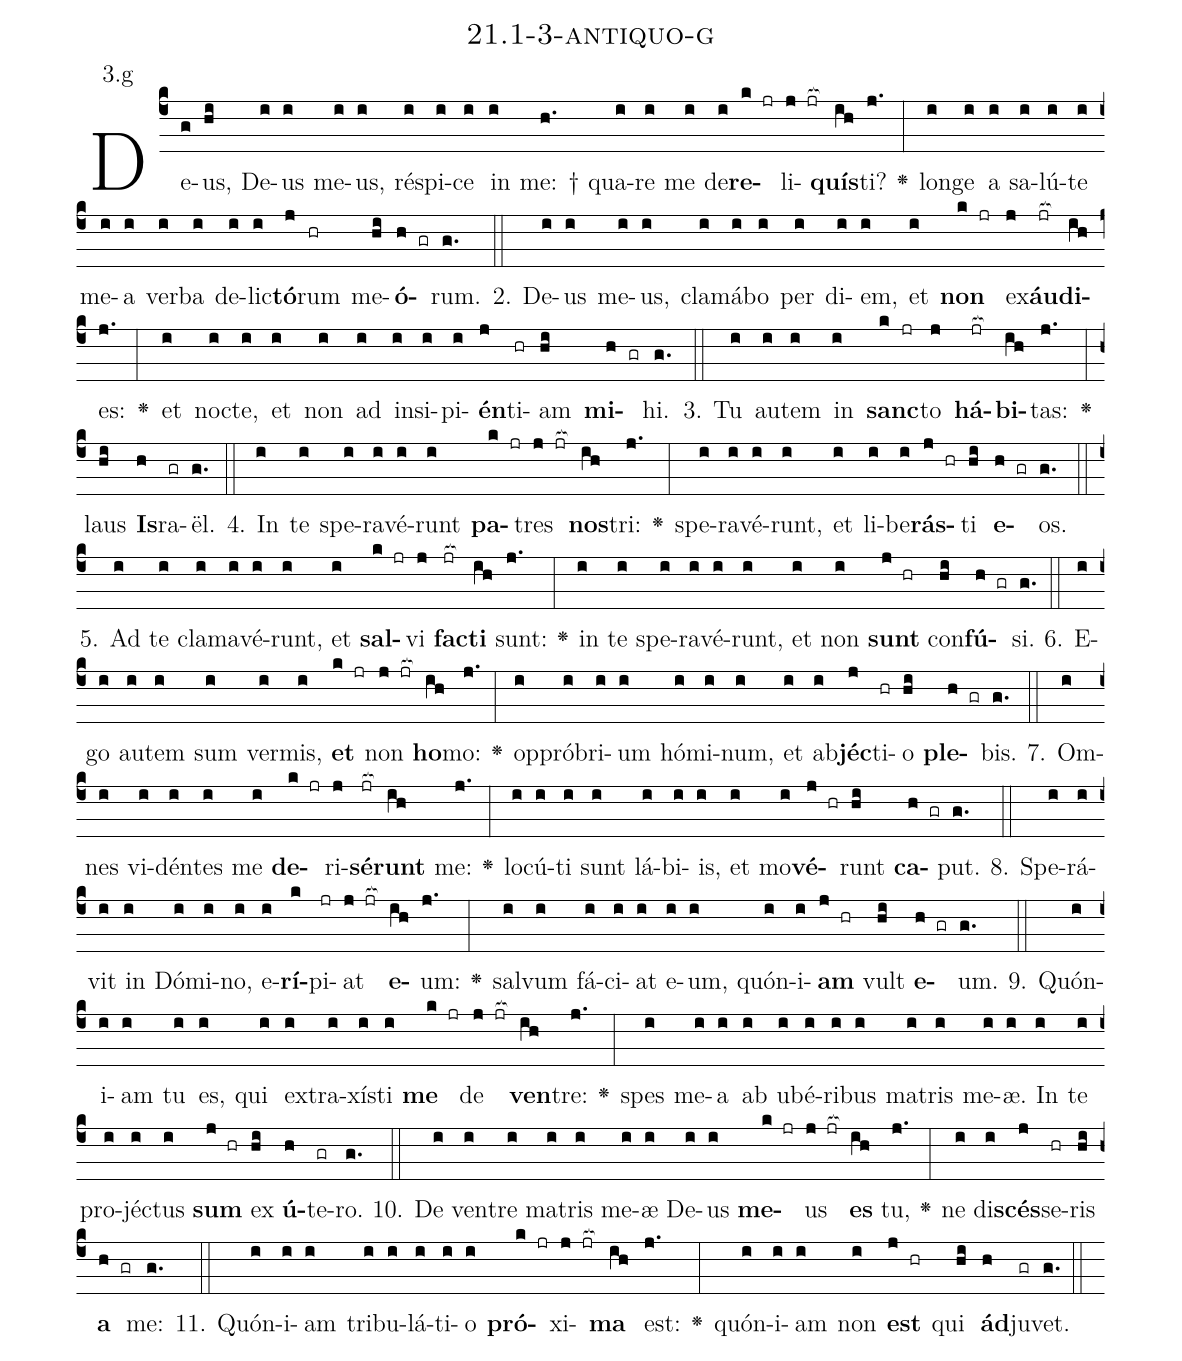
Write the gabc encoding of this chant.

name: 21.1-3-antiquo-g;
annotation: 3.g;
%%
(c4)De(g)us,(hi) De(i)us(i) me(i)us,(i) ré(i)spi(i)ce(i) in(i) me: †(h.) qua(i)re(i) me(i) de(i)<b>re</b>(k jr)li(j jr[ocb:1{])<b>quís</b>(ih[ocb:0}])ti?(j.) <v>\greheightstar</v>(:) lon(i)ge(i) a(i) sa(i)lú(i)te(i) me(i)a(i) ver(i)ba(i) de(i)lic(i)<b>tó</b>(j)rum(hr) me(hi)<b>ó</b>(h gr)rum.(g.) (::)
2. De(i)us(i) me(i)us,(i) cla(i)má(i)bo(i) per(i) di(i)em,(i) et(i) <b>non</b>(k jr) ex(j)<b>áu</b>(jr[ocb:1{])<b>di</b>(ih[ocb:0}])es:(j.) <v>\greheightstar</v>(:) et(i) noc(i)te,(i) et(i) non(i) ad(i) in(i)si(i)pi(i)<b>én</b>(j)ti(hr)am(hi) <b>mi</b>(h gr)hi.(g.) (::)
3. Tu(i) au(i)tem(i) in(i) <b>sanc</b>(k jr)to(j) <b>há</b>(jr[ocb:1{])<b>bi</b>(ih[ocb:0}])tas:(j.) <v>\greheightstar</v>(:) laus(hi) <b>Is</b>(h)ra(gr)ël.(g.) (::)
4. In(i) te(i) spe(i)ra(i)vé(i)runt(i) <b>pa</b>(k jr)tres(j jr[ocb:1{]) <b>nos</b>(ih[ocb:0}])tri:(j.) <v>\greheightstar</v>(:) spe(i)ra(i)vé(i)runt,(i) et(i) li(i)be(i)<b>rás</b>(j hr)ti(hi) <b>e</b>(h gr)os.(g.) (::)
5. Ad(i) te(i) cla(i)ma(i)vé(i)runt,(i) et(i) <b>sal</b>(k jr)vi(j) <b>fac</b>(jr[ocb:1{])<b>ti</b>(ih[ocb:0}]) sunt:(j.) <v>\greheightstar</v>(:) in(i) te(i) spe(i)ra(i)vé(i)runt,(i) et(i) non(i) <b>sunt</b>(j hr) con(hi)<b>fú</b>(h gr)si.(g.) (::)
6. E(i)go(i) au(i)tem(i) sum(i) ver(i)mis,(i) <b>et</b>(k jr) non(j jr[ocb:1{]) <b>ho</b>(ih[ocb:0}])mo:(j.) <v>\greheightstar</v>(:) op(i)pró(i)bri(i)um(i) hó(i)mi(i)num,(i) et(i) ab(i)<b>jéc</b>(j)ti(hr)o(hi) <b>ple</b>(h gr)bis.(g.) (::)
7. Om(i)nes(i) vi(i)dén(i)tes(i) me(i) <b>de</b>(k jr)ri(j)<b>sé</b>(jr[ocb:1{])<b>runt</b>(ih[ocb:0}]) me:(j.) <v>\greheightstar</v>(:) lo(i)cú(i)ti(i) sunt(i) lá(i)bi(i)is,(i) et(i) mo(i)<b>vé</b>(j hr)runt(hi) <b>ca</b>(h gr)put.(g.) (::)
8. Spe(i)rá(i)vit(i) in(i) Dó(i)mi(i)no,(i) e(i)<b>rí</b>(k)pi(jr)at(j jr[ocb:1{]) <b>e</b>(ih[ocb:0}])um:(j.) <v>\greheightstar</v>(:) sal(i)vum(i) fá(i)ci(i)at(i) e(i)um,(i) quón(i)i(i)<b>am</b>(j hr) vult(hi) <b>e</b>(h gr)um.(g.) (::)
9. Quón(i)i(i)am(i) tu(i) es,(i) qui(i) ex(i)tra(i)xís(i)ti(i) <b>me</b>(k jr) de(j jr[ocb:1{]) <b>ven</b>(ih[ocb:0}])tre:(j.) <v>\greheightstar</v>(:) spes(i) me(i)a(i) ab(i) u(i)bé(i)ri(i)bus(i) ma(i)tris(i) me(i)æ.(i) In(i) te(i) pro(i)jéc(i)tus(i) <b>sum</b>(j hr) ex(hi) <b>ú</b>(h)te(gr)ro.(g.) (::)
10. De(i) ven(i)tre(i) ma(i)tris(i) me(i)æ(i) De(i)us(i) <b>me</b>(k jr)us(j jr[ocb:1{]) <b>es</b>(ih[ocb:0}]) tu,(j.) <v>\greheightstar</v>(:) ne(i) di(i)<b>scés</b>(j)se(hr)ris(hi) <b>a</b>(h gr) me:(g.) (::)
11. Quón(i)i(i)am(i) tri(i)bu(i)lá(i)ti(i)o(i) <b>pró</b>(k jr)xi(j jr[ocb:1{])<b>ma</b>(ih[ocb:0}]) est:(j.) <v>\greheightstar</v>(:) quón(i)i(i)am(i) non(i) <b>est</b>(j hr) qui(hi) <b>ád</b>(h)ju(gr)vet.(g.) (::)
